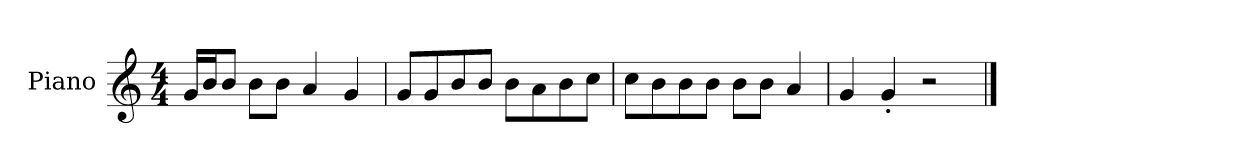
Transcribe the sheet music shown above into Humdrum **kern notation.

**kern
*part1
*staff1
*I"Piano
*I'P-no
*clefG2
*k[]
*M4/4
*MM90
=1
16g/LL
16b/J
8b/J
8b\L
8b\J
4a/
4g/
=2
8g/L
8g/
8b/
8b/J
8b\L
8a\
8b\
8cc\J
=3
8cc\L
8b\
8b\
8b\J
8b\L
8b\J
4a/
=4
4g/
4g'/
2r
==
*-
